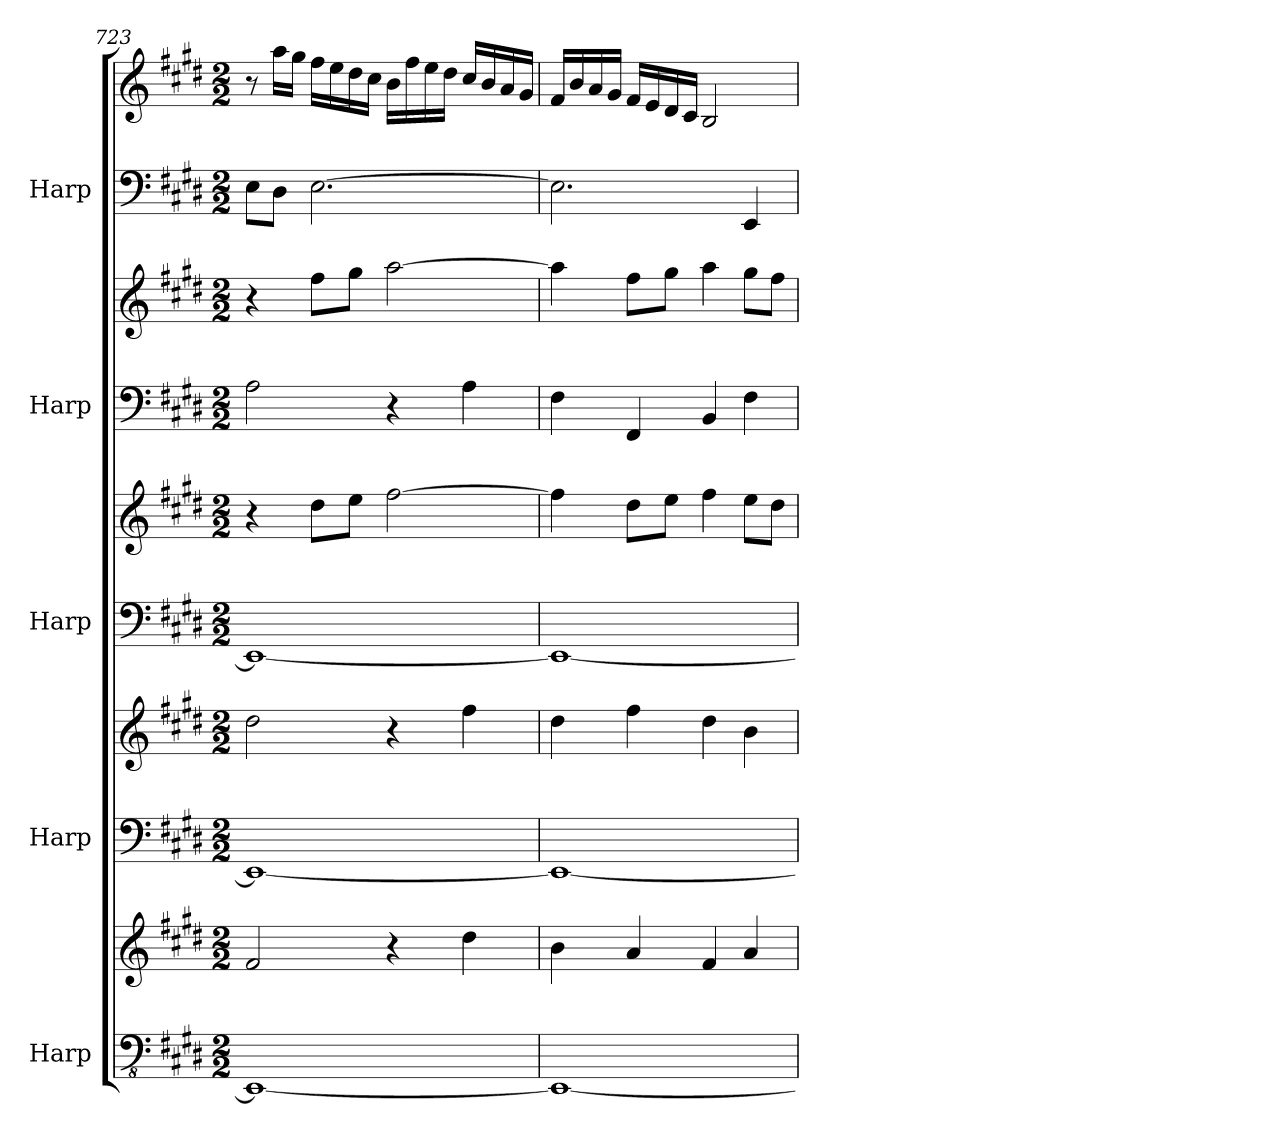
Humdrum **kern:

**kern	**kern	**kern	**kern	**kern	**kern	**kern	**kern	**kern	**kern
*part5	*part5	*part4	*part4	*part3	*part3	*part2	*part2	*part1	*part1
*staff10	*staff9	*staff8	*staff7	*staff6	*staff5	*staff4	*staff3	*staff2	*staff1
*I"Harp	*	*I"Harp	*	*I"Harp	*	*I"Harp	*	*I"Harp	*
*I'Hp	*	*I'Hp	*	*I'Hp	*	*I'Hp	*	*I'Hp	*
!!LO:PB:g=z
*clefFv4	*clefG2	*clefF4	*clefG2	*clefF4	*clefG2	*clefF4	*clefG2	*clefF4	*clefG2
*k[f#c#g#d#]	*k[f#c#g#d#]	*k[f#c#g#d#]	*k[f#c#g#d#]	*k[f#c#g#d#]	*k[f#c#g#d#]	*k[f#c#g#d#]	*k[f#c#g#d#]	*k[f#c#g#d#]	*k[f#c#g#d#]
*M2/2	*M2/2	*M2/2	*M2/2	*M2/2	*M2/2	*M2/2	*M2/2	*M2/2	*M2/2
=723	=723	=723	=723	=723	=723	=723	=723	=723	=723
1EEE_	2f#/	1EE_	2dd#\	1EE_	4r	2A\	4r	8E\L	8r
.	.	.	.	.	.	.	.	8D#\J	16aa\LL
.	.	.	.	.	.	.	.	.	16gg#\JJ
.	.	.	.	.	8dd#\L	.	8ff#\L	[2.E\	16ff#\LL
.	.	.	.	.	.	.	.	.	16ee\
.	.	.	.	.	8ee\J	.	8gg#\J	.	16dd#\
.	.	.	.	.	.	.	.	.	16cc#\JJ
.	4r	.	4r	.	[2ff#\	4r	[2aa\	.	16b\LL
.	.	.	.	.	.	.	.	.	16ff#\
.	.	.	.	.	.	.	.	.	16ee\
.	.	.	.	.	.	.	.	.	16dd#\JJ
.	4dd#\	.	4ff#\	.	.	4A\	.	.	16cc#/LL
.	.	.	.	.	.	.	.	.	16b/
.	.	.	.	.	.	.	.	.	16a/
.	.	.	.	.	.	.	.	.	16g#/JJ
=724	=724	=724	=724	=724	=724	=724	=724	=724	=724
1EEE_	4b\	1EE_	4dd#\	1EE_	4ff#\]	4F#\	4aa\]	2.E\]	16f#/LL
.	.	.	.	.	.	.	.	.	16b/
.	.	.	.	.	.	.	.	.	16a/
.	.	.	.	.	.	.	.	.	16g#/JJ
.	4a/	.	4ff#\	.	8dd#\L	4FF#/	8ff#\L	.	16f#/LL
.	.	.	.	.	.	.	.	.	16e/
.	.	.	.	.	8ee\J	.	8gg#\J	.	16d#/
.	.	.	.	.	.	.	.	.	16c#/JJ
.	4f#/	.	4dd#\	.	4ff#\	4BB/	4aa\	.	2B/
.	4a/	.	4b\	.	8ee\L	4F#\	8gg#\L	4EE/	.
.	.	.	.	.	8dd#\J	.	8ff#\J	.	.
=	=	=	=	=	=	=	=	=	=
*-	*-	*-	*-	*-	*-	*-	*-	*-	*-
